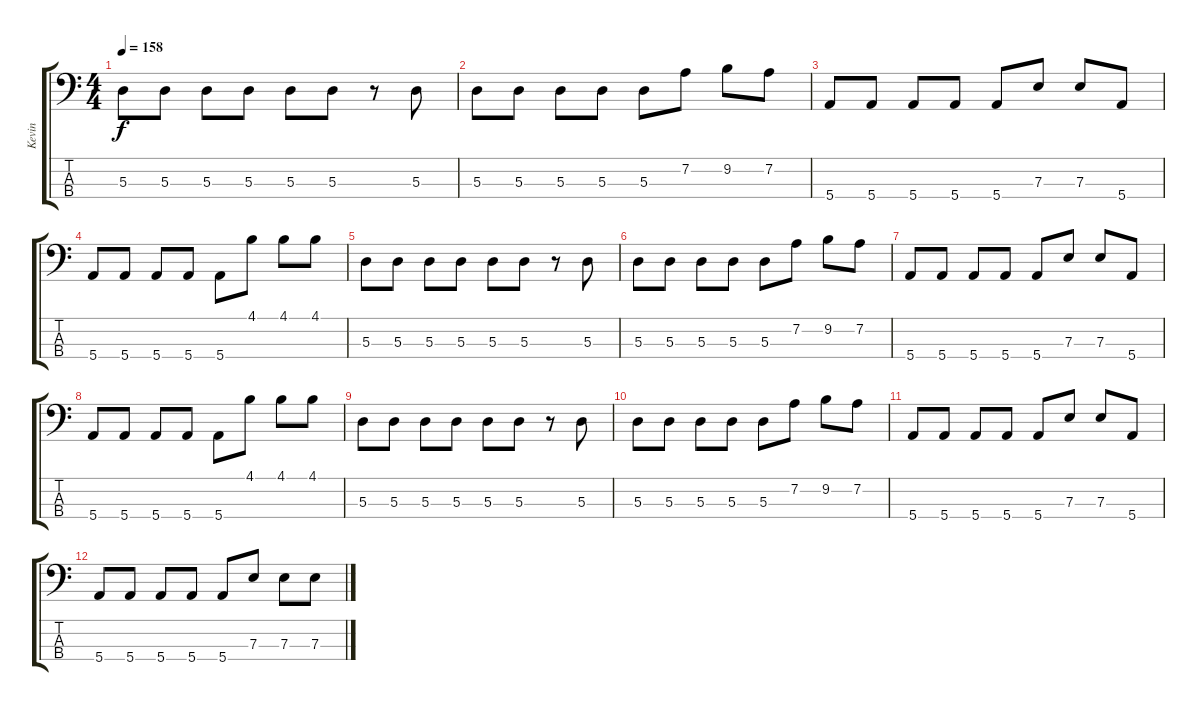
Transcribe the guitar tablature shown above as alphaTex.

\track ("Kevin" "Kevin") {instrument electricbassfinger}
\staff {score tabs}
\tuning (G2 D2 A1 E1) {hide}
\ts (4 4)
\tempo 158
\clef f4
\ks c
5.3.8{dy f} 5.3.8 5.3.8 5.3.8 5.3.8 5.3.8 r.8 5.3.8 |
5.3.8 5.3.8 5.3.8 5.3.8 5.3.8 7.2.8 9.2.8 7.2.8 |
5.4.8 5.4.8 5.4.8 5.4.8 5.4.8 7.3.8 7.3.8 5.4.8 |
5.4.8 5.4.8 5.4.8 5.4.8 5.4.8 4.1.8 4.1.8 4.1.8 |
5.3.8 5.3.8 5.3.8 5.3.8 5.3.8 5.3.8 r.8 5.3.8 |
5.3.8 5.3.8 5.3.8 5.3.8 5.3.8 7.2.8 9.2.8 7.2.8 |
5.4.8 5.4.8 5.4.8 5.4.8 5.4.8 7.3.8 7.3.8 5.4.8 |
5.4.8 5.4.8 5.4.8 5.4.8 5.4.8 4.1.8 4.1.8 4.1.8 |
5.3.8 5.3.8 5.3.8 5.3.8 5.3.8 5.3.8 r.8 5.3.8 |
5.3.8 5.3.8 5.3.8 5.3.8 5.3.8 7.2.8 9.2.8 7.2.8 |
5.4.8 5.4.8 5.4.8 5.4.8 5.4.8 7.3.8 7.3.8 5.4.8 |
5.4.8 5.4.8 5.4.8 5.4.8 5.4.8 7.3.8 7.3.8 7.3.8
